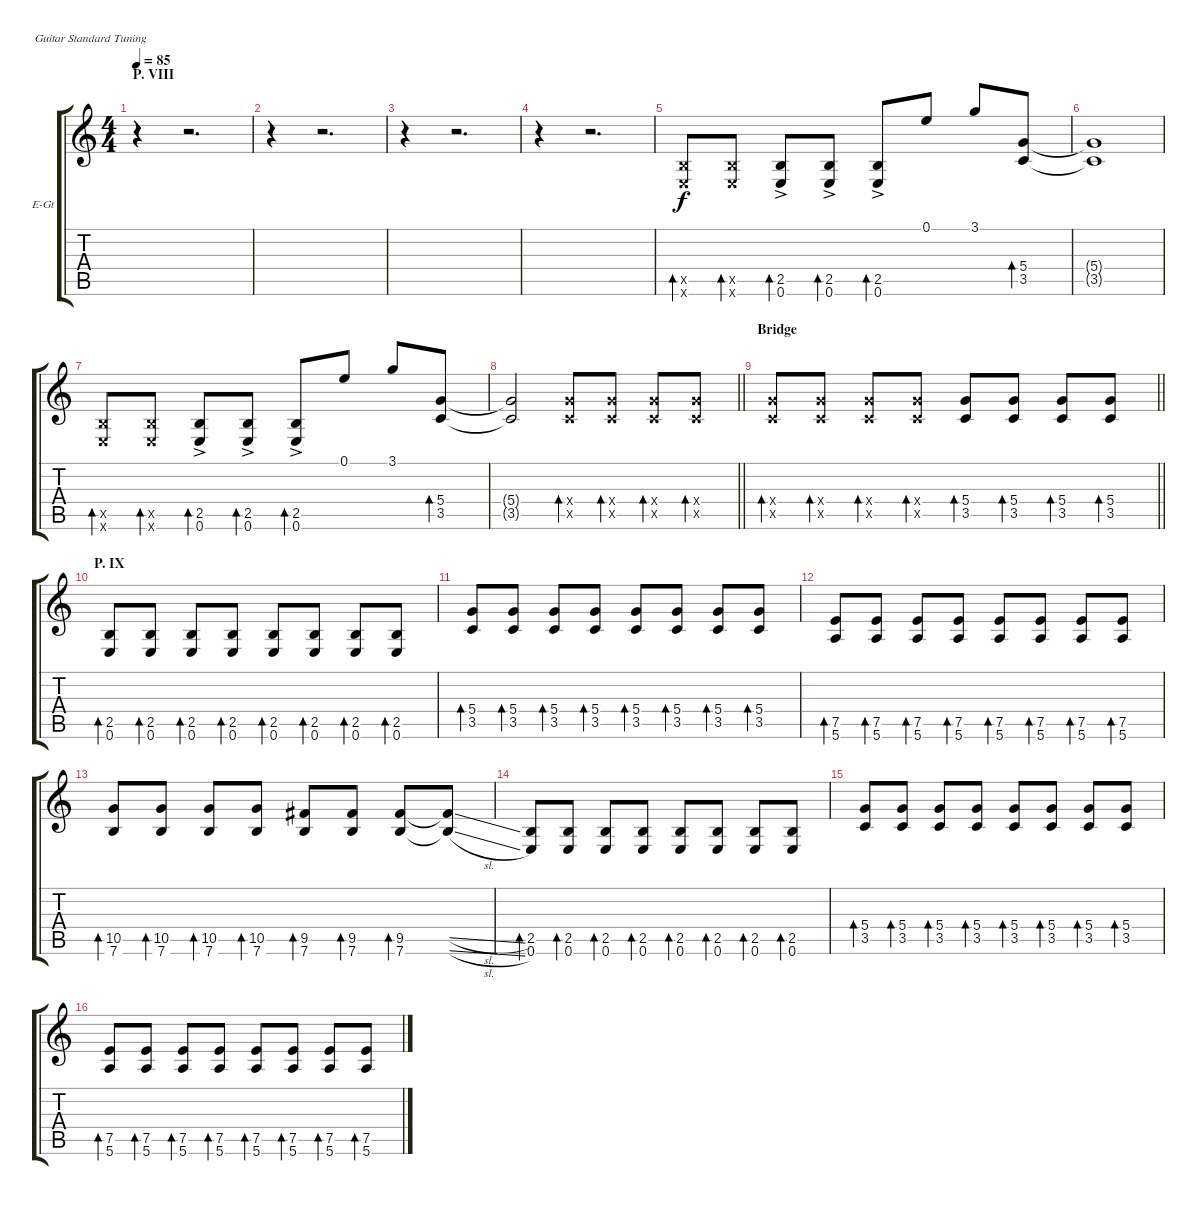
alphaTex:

\bracketExtendMode groupsimilarinstruments
\firstSystemTrackNameOrientation horizontal
\otherSystemsTrackNameOrientation horizontal
\track ("Rhytm Guitar (Right) (Drive)" "E-Gt") {instrument distortionguitar}
\staff {score tabs}
\tuning (E4 B3 G3 D3 A2 E2)
\ts (4 4)
\section ("" "P. VIII")
\tempo 85
\clef g2
\ks c
r.4{dy f} r.2{d} |
r.4 r.2{d} |
r.4 r.2{d} |
r.4 r.2{d} |
(2.5{x} 0.6{x}).8{bd 30} (2.5{x} 0.6{x}).8{bd 30} (2.5{ac} 0.6{ac}).8{bd 30} (2.5{ac} 0.6{ac}).8{bd 30} (2.5{ac} 0.6{ac}).8{bd 30} 0.1.8 3.1.8 (5.4 3.5).8{bd 30} |
(5.4{t} 3.5{t}).1 |
(2.5{x} 0.6{x}).8{bd 30} (2.5{x} 0.6{x}).8{bd 30} (2.5{ac} 0.6{ac}).8{bd 30} (2.5{ac} 0.6{ac}).8{bd 30} (2.5{ac} 0.6{ac}).8{bd 30} 0.1.8 3.1.8 (5.4 3.5).8{bd 30} |
\barLineRight lightlight
(5.4{t} 3.5{t}).2 (5.4{x} 3.5{x}).8{bd 30} (5.4{x} 3.5{x}).8{bd 30} (5.4{x} 3.5{x}).8{bd 30} (5.4{x} 3.5{x}).8{bd 30} |
\section ("" "Bridge")
\barLineRight lightlight
(5.4{x} 3.5{x}).8{bd 30} (5.4{x} 3.5{x}).8{bd 30} (5.4{x} 3.5{x}).8{bd 30} (5.4{x} 3.5{x}).8{bd 30} (5.4 3.5).8{bd 30} (5.4 3.5).8{bd 30} (5.4 3.5).8{bd 30} (5.4 3.5).8{bd 30} |
\section ("" "P. IX")
(2.5 0.6).8{bd 30} (2.5 0.6).8{bd 30} (2.5 0.6).8{bd 30} (2.5 0.6).8{bd 30} (2.5 0.6).8{bd 30} (2.5 0.6).8{bd 30} (2.5 0.6).8{bd 30} (2.5 0.6).8{bd 30} |
(5.4 3.5).8{bd 30} (5.4 3.5).8{bd 30} (5.4 3.5).8{bd 30} (5.4 3.5).8{bd 30} (5.4 3.5).8{bd 30} (5.4 3.5).8{bd 30} (5.4 3.5).8{bd 30} (5.4 3.5).8{bd 30} |
(7.5 5.6).8{bd 30} (7.5 5.6).8{bd 30} (7.5 5.6).8{bd 30} (7.5 5.6).8{bd 30} (7.5 5.6).8{bd 30} (7.5 5.6).8{bd 30} (7.5 5.6).8{bd 30} (7.5 5.6).8{bd 30} |
(10.5 7.6).8{bd 30} (10.5 7.6).8{bd 30} (10.5 7.6).8{bd 30} (10.5 7.6).8{bd 30} (9.5 7.6).8{bd 30} (9.5 7.6).8{bd 30} (9.5 7.6).8{bd 30} (9.5{sl t} 7.6{sl t}).8 |
(2.5 0.6).8{bd 30} (2.5 0.6).8{bd 30} (2.5 0.6).8{bd 30} (2.5 0.6).8{bd 30} (2.5 0.6).8{bd 30} (2.5 0.6).8{bd 30} (2.5 0.6).8{bd 30} (2.5 0.6).8{bd 30} |
(5.4 3.5).8{bd 30} (5.4 3.5).8{bd 30} (5.4 3.5).8{bd 30} (5.4 3.5).8{bd 30} (5.4 3.5).8{bd 30} (5.4 3.5).8{bd 30} (5.4 3.5).8{bd 30} (5.4 3.5).8{bd 30} |
(7.5 5.6).8{bd 30} (7.5 5.6).8{bd 30} (7.5 5.6).8{bd 30} (7.5 5.6).8{bd 30} (7.5 5.6).8{bd 30} (7.5 5.6).8{bd 30} (7.5 5.6).8{bd 30} (7.5 5.6).8{bd 30}
